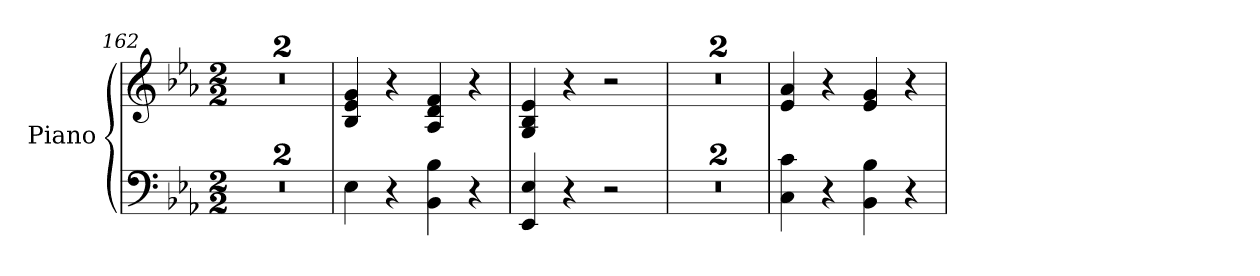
**kern	**kern
*part1	*part1
*staff2	*staff1
*I"Piano	*
*I'Pno	*
*clefF4	*clefG2
*k[b-e-a-]	*k[b-e-a-]
*M2/2	*M2/2
=162	=162
1r	1r
!!LO:PB:g=z
=163	=163
1r	1r
=164	=164
4E-\	4B-/ 4e-/ 4g/
4r	4r
4BB-\ 4B-\	4A-/ 4d/ 4f/
4r	4r
=165	=165
4EE-/ 4E-/	4G/ 4B-/ 4e-/
4r	4r
2r	2r
=166	=166
1r	1r
=167	=167
1r	1r
!!LO:LB:g=z
=168	=168
4C\ 4c\	4e-/ 4a-/
4r	4r
4BB-\ 4B-\	4e-/ 4g/
4r	4r
=	=
*-	*-
